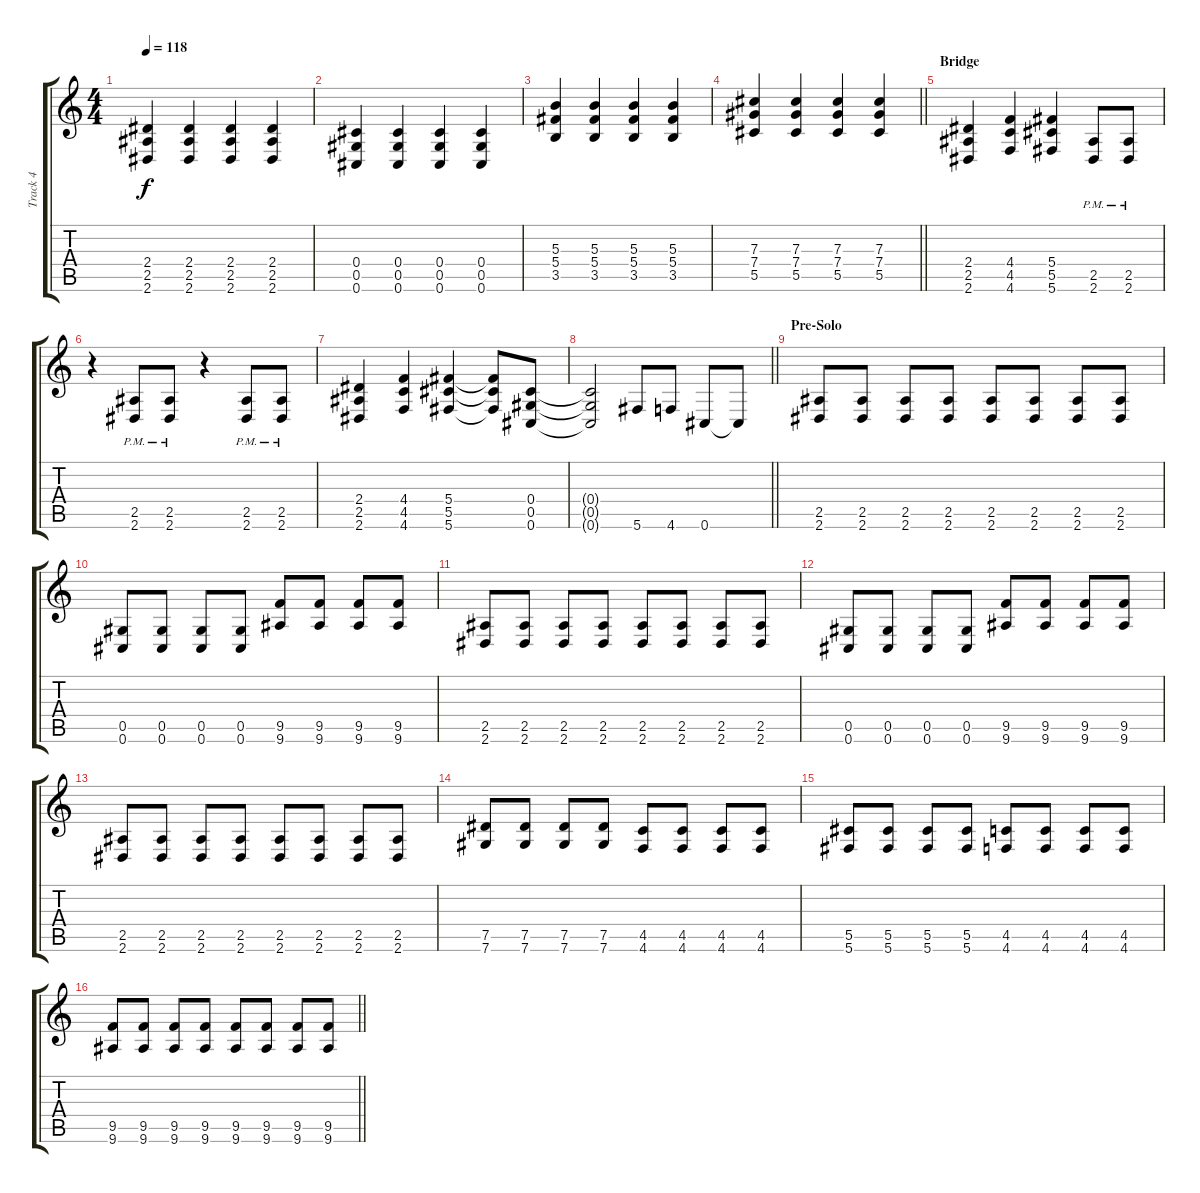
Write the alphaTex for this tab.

\track ("Track 4" "Track 4") {instrument distortionguitar}
\staff {score tabs}
\tuning (Eb4 Bb3 Gb3 Db3 Ab2 Db2) {hide}
\ts (4 4)
\tempo 118
\clef g2
\ks c
(2.4 2.5 2.6).4{dy f} (2.4 2.5 2.6).4 (2.4 2.5 2.6).4 (2.4 2.5 2.6).4 |
(0.4 0.5 0.6).4 (0.4 0.5 0.6).4 (0.4 0.5 0.6).4 (0.4 0.5 0.6).4 |
(5.3 5.4 3.5).4 (5.3 5.4 3.5).4 (5.3 5.4 3.5).4 (5.3 5.4 3.5).4 |
\barLineRight lightlight
(7.3 7.4 5.5).4 (7.3 7.4 5.5).4 (7.3 7.4 5.5).4 (7.3 7.4 5.5).4 |
\section ("" "Bridge")
(2.4 2.5 2.6).4 (4.4 4.5 4.6).4 (5.4 5.5 5.6).4 (2.5{pm} 2.6{pm}).8 (2.5{pm} 2.6{pm}).8 |
r.4 (2.5{pm} 2.6{pm}).8 (2.5{pm} 2.6{pm}).8 r.4 (2.5{pm} 2.6{pm}).8 (2.5{pm} 2.6{pm}).8 |
(2.4 2.5 2.6).4 (4.4 4.5 4.6).4 (5.4 5.5 5.6).4 (5.4{t} 5.5{t} 5.6{t}).8 (0.4 0.5 0.6).8 |
\barLineRight lightlight
(0.4{t} 0.5{t} 0.6{t}).2 5.6.8 4.6.8 0.6.8 0.6{t}.8 |
\section ("" "Pre-Solo")
(2.5 2.6).8 (2.5 2.6).8 (2.5 2.6).8 (2.5 2.6).8 (2.5 2.6).8 (2.5 2.6).8 (2.5 2.6).8 (2.5 2.6).8 |
(0.5 0.6).8 (0.5 0.6).8 (0.5 0.6).8 (0.5 0.6).8 (9.5 9.6).8 (9.5 9.6).8 (9.5 9.6).8 (9.5 9.6).8 |
(2.5 2.6).8 (2.5 2.6).8 (2.5 2.6).8 (2.5 2.6).8 (2.5 2.6).8 (2.5 2.6).8 (2.5 2.6).8 (2.5 2.6).8 |
(0.5 0.6).8 (0.5 0.6).8 (0.5 0.6).8 (0.5 0.6).8 (9.5 9.6).8 (9.5 9.6).8 (9.5 9.6).8 (9.5 9.6).8 |
(2.5 2.6).8 (2.5 2.6).8 (2.5 2.6).8 (2.5 2.6).8 (2.5 2.6).8 (2.5 2.6).8 (2.5 2.6).8 (2.5 2.6).8 |
(7.5 7.6).8 (7.5 7.6).8 (7.5 7.6).8 (7.5 7.6).8 (4.5 4.6).8 (4.5 4.6).8 (4.5 4.6).8 (4.5 4.6).8 |
(5.5 5.6).8 (5.5 5.6).8 (5.5 5.6).8 (5.5 5.6).8 (4.5 4.6).8 (4.5 4.6).8 (4.5 4.6).8 (4.5 4.6).8 |
\barLineRight lightlight
(9.5 9.6).8 (9.5 9.6).8 (9.5 9.6).8 (9.5 9.6).8 (9.5 9.6).8 (9.5 9.6).8 (9.5 9.6).8 (9.5 9.6).8
